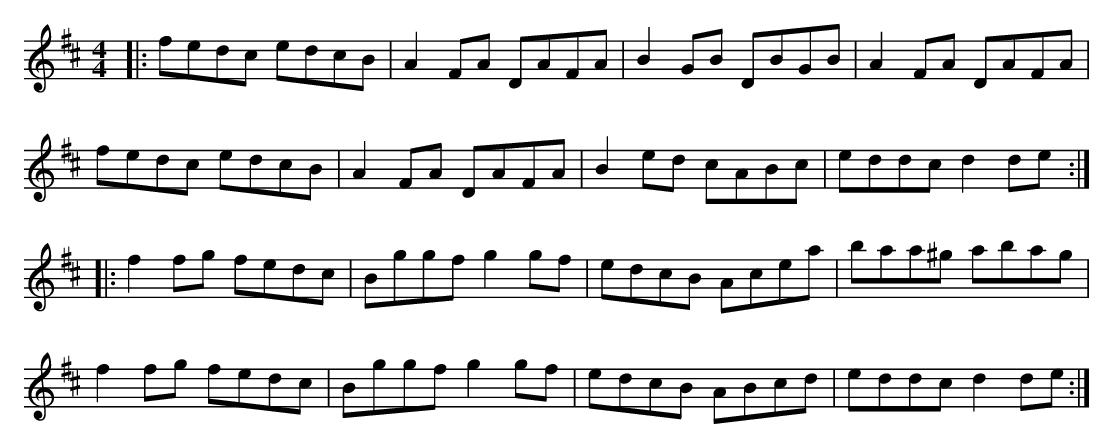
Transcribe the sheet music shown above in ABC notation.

X:1
M:4/4
K:D
|:fedc edcB|A2FA DAFA|B2GB DBGB|A2FA DAFA|
fedc edcB|A2FA DAFA|B2ed cABc|eddc d2 de:|
|:f2fg fedc|Bggf g2gf|edcB Acea|baa^g abag|
f2fg fedc|Bggf g2gf|edcB ABcd|eddc d2 de:|
